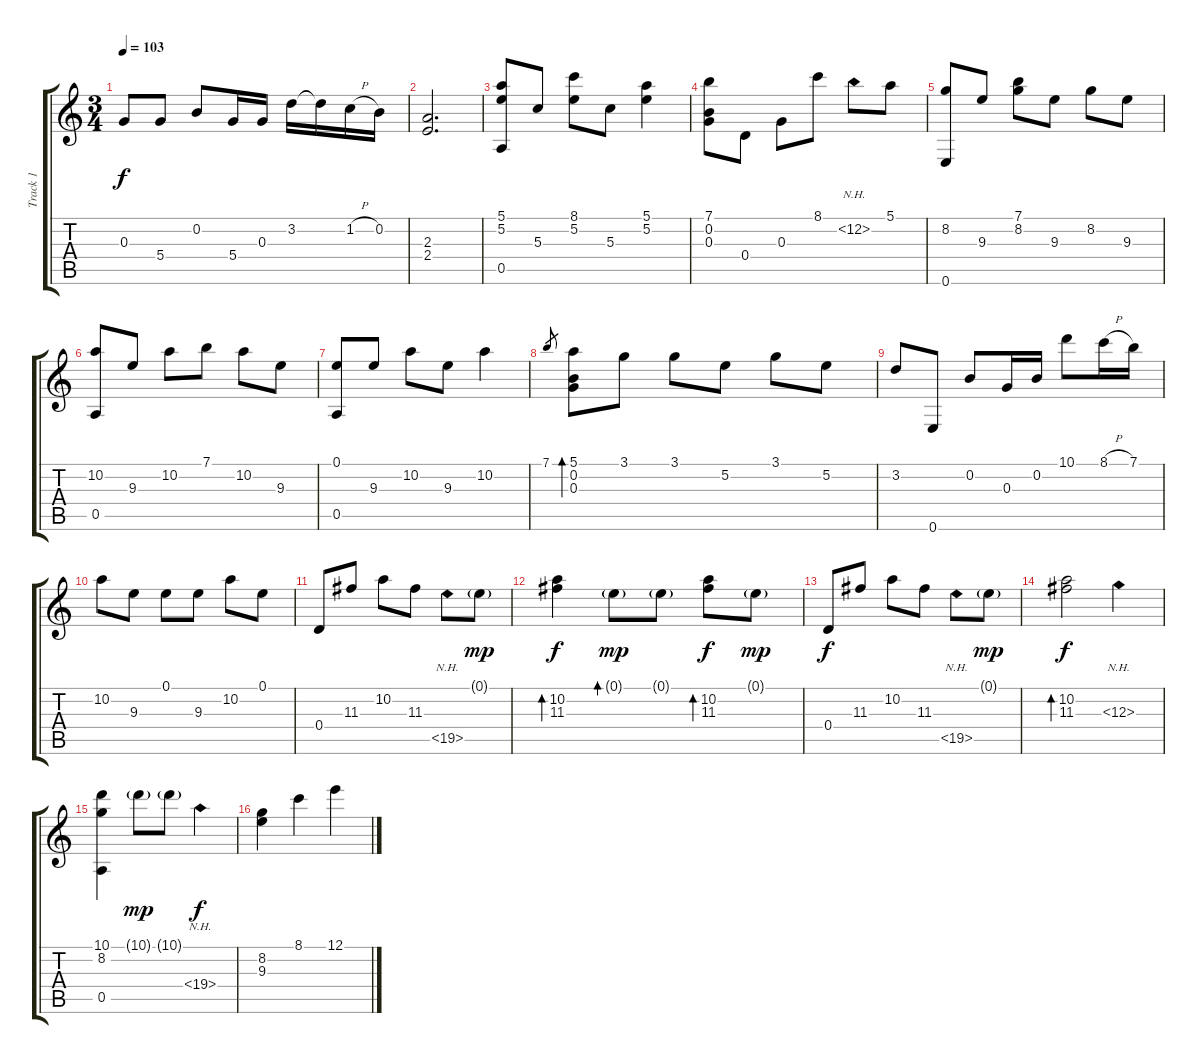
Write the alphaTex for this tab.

\track ("Track 1" "Track 1") {instrument acousticguitarsteel}
\staff {score tabs}
\tuning (E4 B3 G3 D3 A2 E2) {hide}
\ts (3 4)
\tempo 103
\clef g2
\ks c
0.3.8{dy f} 5.4.8 0.2.8 5.4.16 0.3.16 3.2.16 3.2{t}.16 1.2{h}.16 0.2.16 |
(2.3 2.4).2{d} |
(5.1 5.2 0.5).8 5.3.8 (8.1 5.2).8 5.3.8 (5.1 5.2).4 |
(7.1 0.2 0.3).8 0.4.8 0.3.8 8.1.8 12.2{nh}.8 5.1.8 |
(8.2 0.6).8 9.3.8 (7.1 8.2).8 9.3.8 8.2.8 9.3.8 |
(10.2 0.5).8 9.3.8 10.2.8 7.1.8 10.2.8 9.3.8 |
(0.1 0.5).8 9.3.8 10.2.8 9.3.8 10.2.4 |
7.1.8{gr} (5.1 0.2 0.3).8{bd 60} 3.1.8 3.1.8 5.2.8 3.1.8 5.2.8 |
3.2.8 0.6.8 0.2.8 0.3.16 0.2.16 10.1.8 8.1{h}.16 7.1.16 |
10.2.8 9.3.8 0.1.8 9.3.8 10.2.8 0.1.8 |
0.4.8 11.3.8 10.2.8 11.3.8 19.5{nh}.8 0.1{g}.8{dy mp} |
(10.2 11.3).4{bd 60 dy f} 0.1{g}.8{bd 60 dy mp} 0.1{g}.8 (10.2 11.3).8{bd 60 dy f} 0.1{g}.8{dy mp} |
0.4.8{dy f} 11.3.8 10.2.8 11.3.8 19.5{nh}.8 0.1{g}.8{dy mp} |
(10.2 11.3).2{bd 60 dy f} 12.3{nh}.4 |
(10.1 8.2 0.5).4 10.1{g}.8{dy mp} 10.1{g}.8 19.4{nh}.4{dy f} |
(8.2 9.3).4 8.1.4 12.1.4
